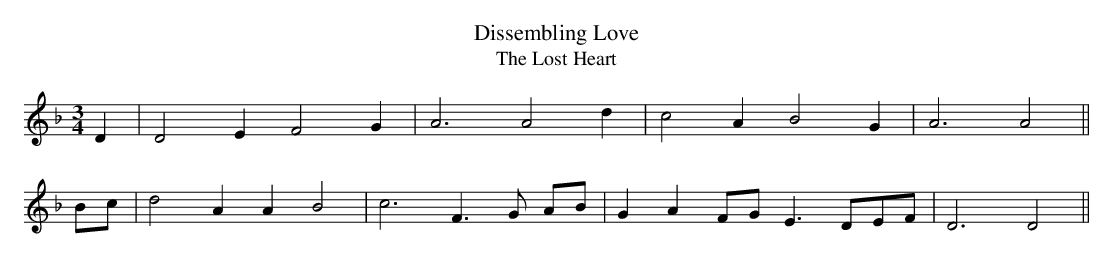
X:1
T:Dissembling Love
T:The Lost Heart
M:3/4
L:1/4
K:DAeol
D | D2 E F2 G | A3 A2 d | c2 A B2 G | A3 A2 ||
B/c/ | d2 A A B2 | c3 F> G A/B/ | GA F/G/ E> DE/F/ | D3 D2 ||
